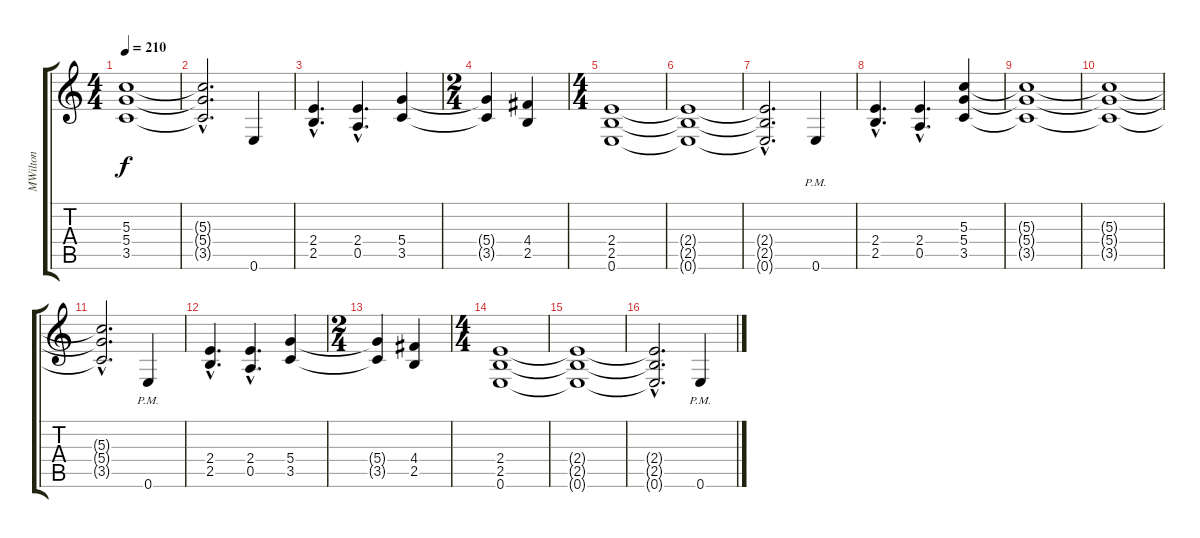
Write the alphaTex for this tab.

\track ("MWilton" "MWilton") {instrument distortionguitar}
\staff {score tabs}
\tuning (E4 B3 G3 D3 A2 E2) {hide}
\ts (4 4)
\tempo 210
\clef g2
\ks c
(5.3{t} 5.4{t} 3.5{t}).1{dy f} |
(5.3{hac t} 5.4{hac t} 3.5{hac t}).2{d} 0.6.4 |
(2.4{hac} 2.5{hac}).4{d} (2.4{hac} 0.5{hac}).4{d} (5.4 3.5).4 |
\ts (2 4)
(5.4{t} 3.5{t}).4 (4.4 2.5).4 |
\ts (4 4)
(2.4 2.5 0.6).1 |
(2.4{t} 2.5{t} 0.6{t}).1 |
(2.4{hac t} 2.5{hac t} 0.6{hac t}).2{d} 0.6{pm}.4 |
(2.4{hac} 2.5{hac}).4{d} (2.4{hac} 0.5{hac}).4{d} (5.3 5.4 3.5).4 |
(5.3{t} 5.4{t} 3.5{t}).1 |
(5.3{t} 5.4{t} 3.5{t}).1 |
(5.3{hac t} 5.4{hac t} 3.5{hac t}).2{d} 0.6{pm}.4 |
(2.4{hac} 2.5{hac}).4{d} (2.4{hac} 0.5{hac}).4{d} (5.4 3.5).4 |
\ts (2 4)
(5.4{t} 3.5{t}).4 (4.4 2.5).4 |
\ts (4 4)
(2.4 2.5 0.6).1 |
(2.4{t} 2.5{t} 0.6{t}).1 |
(2.4{hac t} 2.5{hac t} 0.6{hac t}).2{d} 0.6{pm}.4
